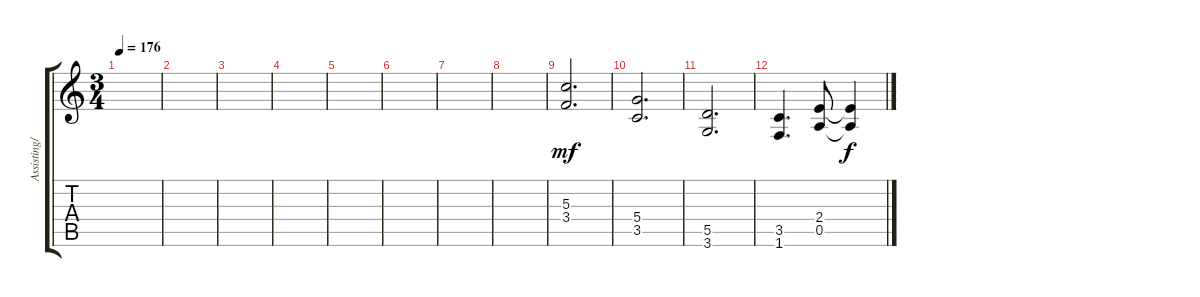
\track ("Assisting/Overlap Melody" "Assisting/") {instrument acousticguitarsteel}
\staff {score tabs}
\tuning (E4 B3 G3 D3 A2 E2) {hide}
\ts (3 4)
\tempo 176
\clef g2
\ks c
|
|
|
|
|
|
|
|
(5.3 3.4).2{d dy mf} |
(5.4 3.5).2{d} |
(5.5 3.6).2{d} |
(3.5 1.6).4{d} (2.4 0.5).8 (2.4{t} 0.5{t}).4{dy f}
